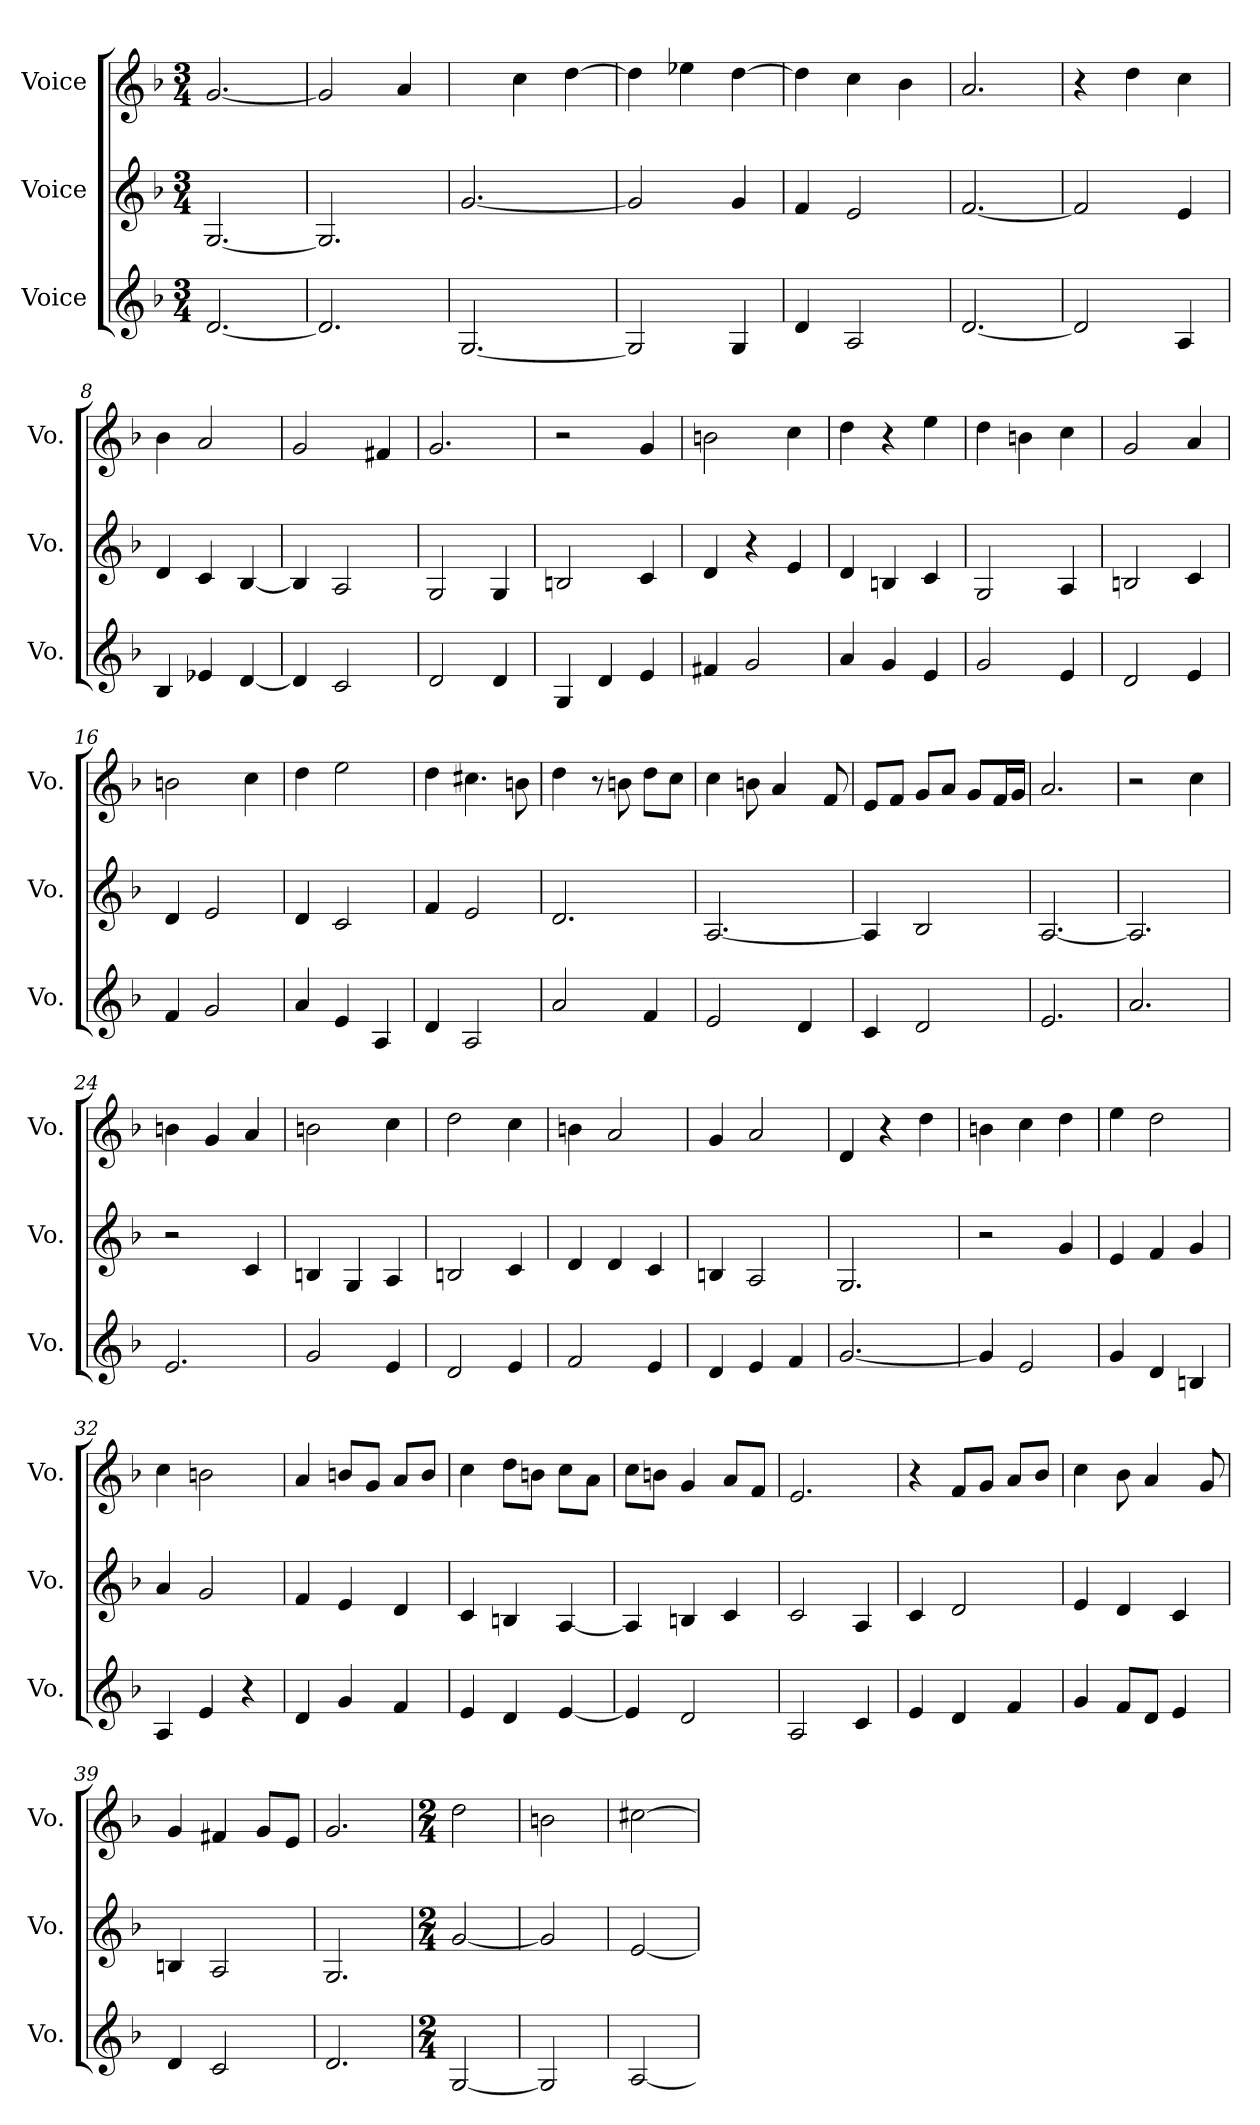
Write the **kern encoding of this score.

**kern	**kern	**kern
*part3	*part2	*part1
*staff3	*staff2	*staff1
*I"Voice	*I"Voice	*I"Voice
*I'Vo.	*I'Vo.	*I'Vo.
*clefG2	*clefG2	*clefG2
*k[b-]	*k[b-]	*k[b-]
*M3/4	*M3/4	*M3/4
=1	=1	=1
[2.d/	[2.G/	[2.g/
=2	=2	=2
2.d/]	2.G/]	2g/]
.	.	4a/
=3	=3	=3
[2.G/	[2.g/	4b-\yy
.	.	4cc\
.	.	[4dd\
=4	=4	=4
2G/]	2g/]	4dd\]
.	.	4ee-X\
4G/	4g/	[4dd\
=5	=5	=5
4d/	4f/	4dd\]
2A/	2e/	4cc\
.	.	4b-\
=6	=6	=6
[2.d/	[2.f/	2.a/
=7	=7	=7
2d/]	2f/]	4r
.	.	4dd\
4A/	4e/	4cc\
=8	=8	=8
4B-/	4d/	4b-\
4e-X/	4c/	2a/
[4d/	[4B-/	.
=9	=9	=9
4d/]	4B-/]	2g/
2c/	2A/	.
.	.	4f#X/
=10	=10	=10
2d/	2G/	2.g/
4d/	4G/	.
=11	=11	=11
4G/	2Bn/	2r
4d/	.	.
4e/	4c/	4g/
=12	=12	=12
4f#X/	4d/	2bn\
2g/	4r	.
.	4e/	4cc\
!!LO:LB:g=z
=13	=13	=13
4a/	4d/	4dd\
4g/	4Bn/	4r
4e/	4c/	4ee\
=14	=14	=14
2g/	2G/	4dd\
.	.	4bn\
4e/	4A/	4cc\
=15	=15	=15
2d/	2Bn/	2g/
4e/	4c/	4a/
=16	=16	=16
4f/	4d/	2bn\
2g/	2e/	.
.	.	4cc\
=17	=17	=17
4a/	4d/	4dd\
4e/	2c/	2ee\
4A/	.	.
=18	=18	=18
4d/	4f/	4dd\
2A/	2e/	4.cc#X\
.	.	8bn\
=19	=19	=19
2a/	2.d/	4dd\
.	.	8r
.	.	8bn\
4f/	.	8dd\L
.	.	8cc\J
=20	=20	=20
2e/	[2.A/	4cc\
.	.	8bn\
.	.	4a/
4d/	.	.
.	.	8f/
=21	=21	=21
4c/	4A/]	8e/L
.	.	8f/J
2d/	2B-/	8g/L
.	.	8a/J
.	.	8g/L
.	.	16f/L
.	.	16g/JJ
=22	=22	=22
2.e/	[2.A/	2.a/
!!LO:LB:g=z
=23	=23	=23
2.a/	2.A/]	2r
.	.	4cc\
=24	=24	=24
2.e/	2r	4bn\
.	.	4g/
.	4c/	4a/
=25	=25	=25
2g/	4Bn/	2bn\
.	4G/	.
4e/	4A/	4cc\
=26	=26	=26
2d/	2Bn/	2dd\
4e/	4c/	4cc\
=27	=27	=27
2f/	4d/	4bn\
.	4d/	2a/
4e/	4c/	.
=28	=28	=28
4d/	4Bn/	4g/
4e/	2A/	2a/
4f/	.	.
=29	=29	=29
[2.g/	2.G/	4d/
.	.	4r
.	.	4dd\
=30	=30	=30
4g/]	2r	4bn\
2e/	.	4cc\
.	4g/	4dd\
=31	=31	=31
4g/	4e/	4ee\
4d/	4f/	2dd\
4Bn/	4g/	.
=32	=32	=32
4A/	4a/	4cc\
4e/	2g/	2bn\
4r	.	.
=33	=33	=33
4d/	4f/	4a/
4g/	4e/	8bn/L
.	.	8g/J
4f/	4d/	8a/L
.	.	8b/J
!!LO:PB:g=z
=34	=34	=34
4e/	4c/	4cc\
4d/	4Bn/	8dd\L
.	.	8bn\J
[4e/	[4A/	8cc\L
.	.	8a\J
=35	=35	=35
4e/]	4A/]	8cc\L
.	.	8bn\J
2d/	4Bn/	4g/
.	4c/	8a/L
.	.	8f/J
=36	=36	=36
2A/	2c/	2.e/
4c/	4A/	.
=37	=37	=37
4e/	4c/	4r
4d/	2d/	8f/L
.	.	8g/J
4f/	.	8a/L
.	.	8b-/J
=38	=38	=38
4g/	4e/	4cc\
8f/L	4d/	8b-\
8d/J	.	4a/
4e/	4c/	.
.	.	8g/
=39	=39	=39
4d/	4Bn/	4g/
2c/	2A/	4f#X/
.	.	8g/L
.	.	8e/J
=40	=40	=40
2.d/	2.G/	2.g/
=41	=41	=41
*M2/4	*M2/4	*M2/4
[2G/	[2g/	2dd\
=42	=42	=42
2G/]	2g/]	2bn\
=43	=43	=43
[2A/	[2e/	[2cc#X\
=	=	=
*-	*-	*-
